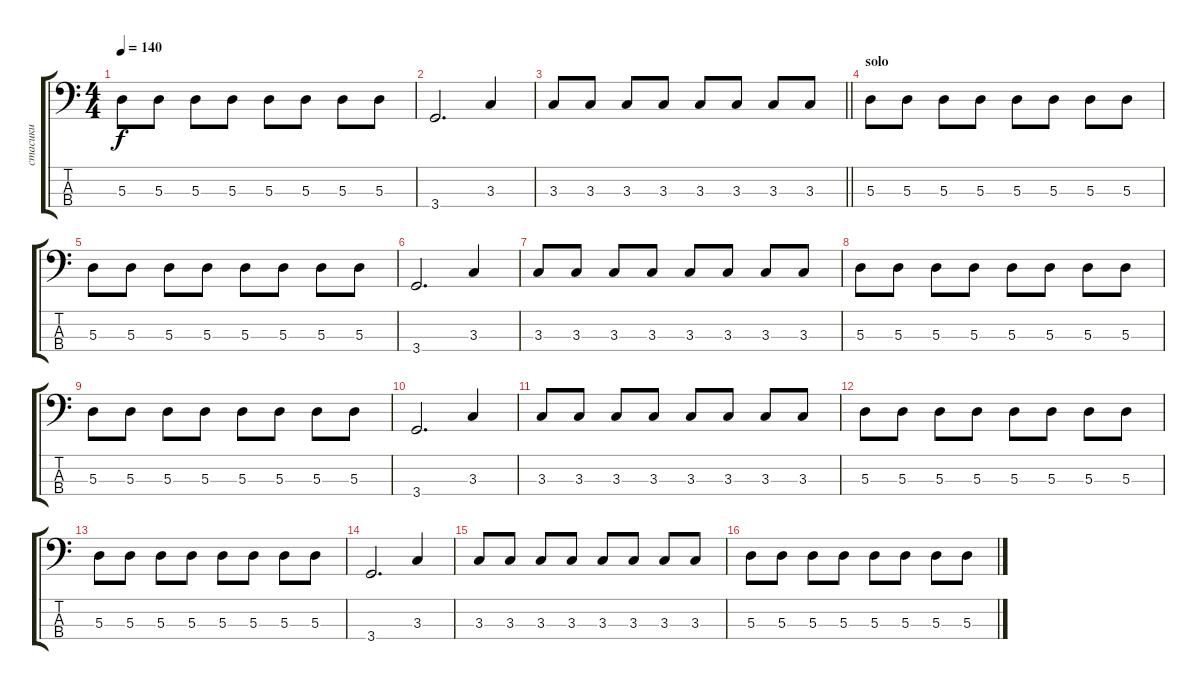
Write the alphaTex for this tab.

\track ("стасики" "стасики") {instrument electricbassfinger}
\staff {score tabs}
\tuning (G2 D2 A1 E1) {hide}
\ts (4 4)
\tempo 140
\clef f4
\ks c
5.3.8{dy f} 5.3.8 5.3.8 5.3.8 5.3.8 5.3.8 5.3.8 5.3.8 |
3.4.2{d} 3.3.4 |
\barLineRight lightlight
3.3.8 3.3.8 3.3.8 3.3.8 3.3.8 3.3.8 3.3.8 3.3.8 |
\section ("" "solo")
5.3.8 5.3.8 5.3.8 5.3.8 5.3.8 5.3.8 5.3.8 5.3.8 |
5.3.8 5.3.8 5.3.8 5.3.8 5.3.8 5.3.8 5.3.8 5.3.8 |
3.4.2{d} 3.3.4 |
3.3.8 3.3.8 3.3.8 3.3.8 3.3.8 3.3.8 3.3.8 3.3.8 |
5.3.8 5.3.8 5.3.8 5.3.8 5.3.8 5.3.8 5.3.8 5.3.8 |
5.3.8 5.3.8 5.3.8 5.3.8 5.3.8 5.3.8 5.3.8 5.3.8 |
3.4.2{d} 3.3.4 |
3.3.8 3.3.8 3.3.8 3.3.8 3.3.8 3.3.8 3.3.8 3.3.8 |
5.3.8 5.3.8 5.3.8 5.3.8 5.3.8 5.3.8 5.3.8 5.3.8 |
5.3.8 5.3.8 5.3.8 5.3.8 5.3.8 5.3.8 5.3.8 5.3.8 |
3.4.2{d} 3.3.4 |
3.3.8 3.3.8 3.3.8 3.3.8 3.3.8 3.3.8 3.3.8 3.3.8 |
5.3.8 5.3.8 5.3.8 5.3.8 5.3.8 5.3.8 5.3.8 5.3.8
